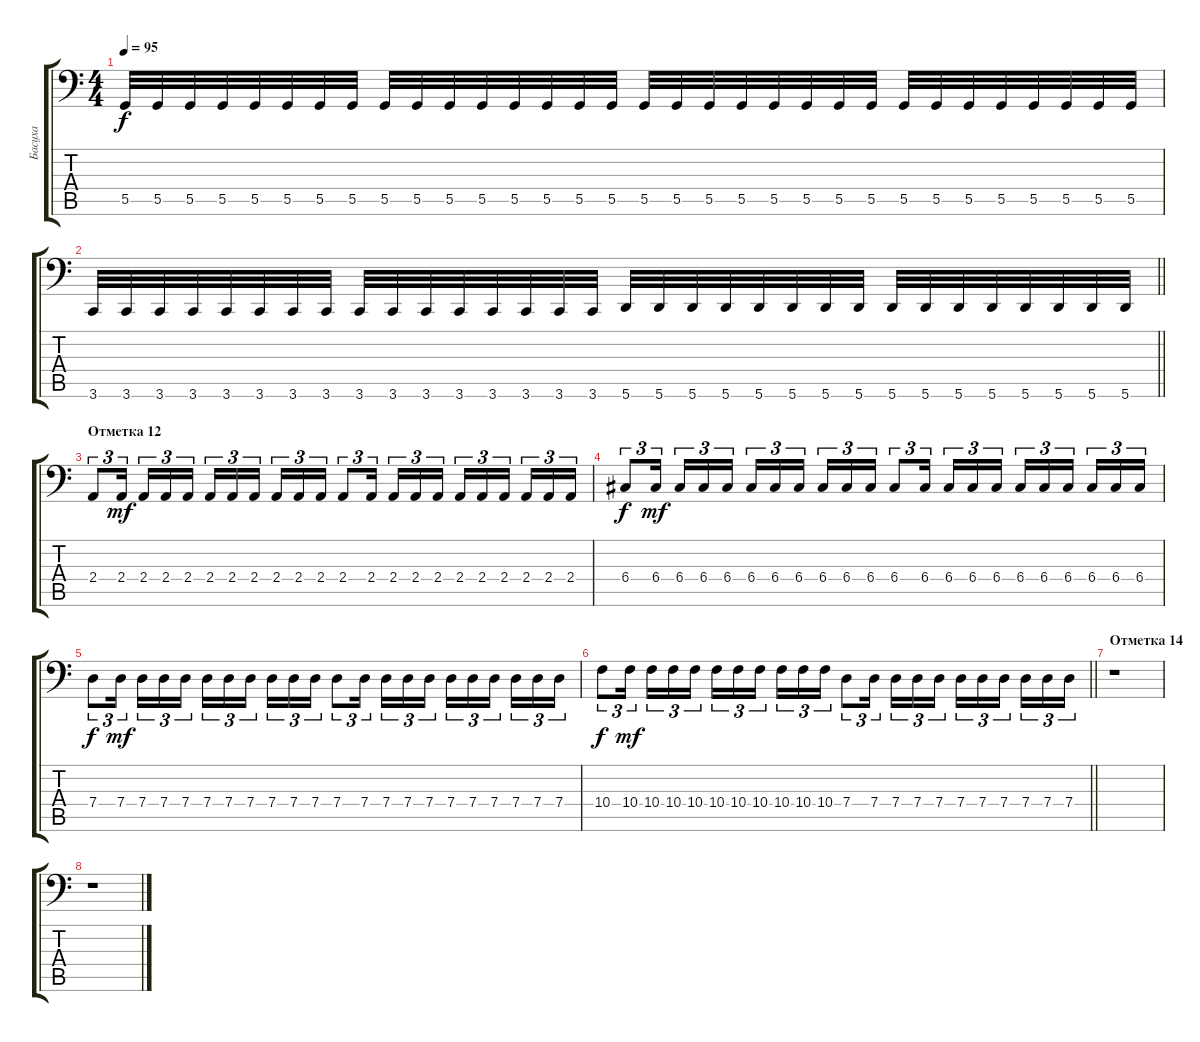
\track ("Басуха" "Басуха") {instrument electricbassfinger}
\staff {score tabs}
\tuning (Bb2 F2 C2 G1 D1 A0) {hide}
\ts (4 4)
\tempo 95
\clef f4
\ks c
5.5.32{dy f} 5.5.32 5.5.32 5.5.32 5.5.32 5.5.32 5.5.32 5.5.32 5.5.32 5.5.32 5.5.32 5.5.32 5.5.32 5.5.32 5.5.32 5.5.32 5.5.32 5.5.32 5.5.32 5.5.32 5.5.32 5.5.32 5.5.32 5.5.32 5.5.32 5.5.32 5.5.32 5.5.32 5.5.32 5.5.32 5.5.32 5.5.32 |
\barLineRight lightlight
3.6.32 3.6.32 3.6.32 3.6.32 3.6.32 3.6.32 3.6.32 3.6.32 3.6.32 3.6.32 3.6.32 3.6.32 3.6.32 3.6.32 3.6.32 3.6.32 5.6.32 5.6.32 5.6.32 5.6.32 5.6.32 5.6.32 5.6.32 5.6.32 5.6.32 5.6.32 5.6.32 5.6.32 5.6.32 5.6.32 5.6.32 5.6.32 |
\section ("" "Отметка 12")
2.4.8{tu (3 2)} 2.4.16{tu (3 2) dy mf beam splitsecondary} 2.4.16{tu (3 2)} 2.4.16{tu (3 2)} 2.4.16{tu (3 2)} 2.4.16{tu (3 2)} 2.4.16{tu (3 2)} 2.4.16{tu (3 2) beam splitsecondary} 2.4.16{tu (3 2)} 2.4.16{tu (3 2)} 2.4.16{tu (3 2)} 2.4.8{tu (3 2)} 2.4.16{tu (3 2) beam splitsecondary} 2.4.16{tu (3 2)} 2.4.16{tu (3 2)} 2.4.16{tu (3 2)} 2.4.16{tu (3 2)} 2.4.16{tu (3 2)} 2.4.16{tu (3 2) beam splitsecondary} 2.4.16{tu (3 2)} 2.4.16{tu (3 2)} 2.4.16{tu (3 2)} |
6.4.8{tu (3 2) dy f} 6.4.16{tu (3 2) dy mf beam splitsecondary} 6.4.16{tu (3 2)} 6.4.16{tu (3 2)} 6.4.16{tu (3 2)} 6.4.16{tu (3 2)} 6.4.16{tu (3 2)} 6.4.16{tu (3 2) beam splitsecondary} 6.4.16{tu (3 2)} 6.4.16{tu (3 2)} 6.4.16{tu (3 2)} 6.4.8{tu (3 2)} 6.4.16{tu (3 2) beam splitsecondary} 6.4.16{tu (3 2)} 6.4.16{tu (3 2)} 6.4.16{tu (3 2)} 6.4.16{tu (3 2)} 6.4.16{tu (3 2)} 6.4.16{tu (3 2) beam splitsecondary} 6.4.16{tu (3 2)} 6.4.16{tu (3 2)} 6.4.16{tu (3 2)} |
7.4.8{tu (3 2) dy f} 7.4.16{tu (3 2) dy mf beam splitsecondary} 7.4.16{tu (3 2)} 7.4.16{tu (3 2)} 7.4.16{tu (3 2)} 7.4.16{tu (3 2)} 7.4.16{tu (3 2)} 7.4.16{tu (3 2) beam splitsecondary} 7.4.16{tu (3 2)} 7.4.16{tu (3 2)} 7.4.16{tu (3 2)} 7.4.8{tu (3 2)} 7.4.16{tu (3 2) beam splitsecondary} 7.4.16{tu (3 2)} 7.4.16{tu (3 2)} 7.4.16{tu (3 2)} 7.4.16{tu (3 2)} 7.4.16{tu (3 2)} 7.4.16{tu (3 2) beam splitsecondary} 7.4.16{tu (3 2)} 7.4.16{tu (3 2)} 7.4.16{tu (3 2)} |
\barLineRight lightlight
10.4.8{tu (3 2) dy f} 10.4.16{tu (3 2) dy mf beam splitsecondary} 10.4.16{tu (3 2)} 10.4.16{tu (3 2)} 10.4.16{tu (3 2)} 10.4.16{tu (3 2)} 10.4.16{tu (3 2)} 10.4.16{tu (3 2) beam splitsecondary} 10.4.16{tu (3 2)} 10.4.16{tu (3 2)} 10.4.16{tu (3 2)} 7.4.8{tu (3 2)} 7.4.16{tu (3 2) beam splitsecondary} 7.4.16{tu (3 2)} 7.4.16{tu (3 2)} 7.4.16{tu (3 2)} 7.4.16{tu (3 2)} 7.4.16{tu (3 2)} 7.4.16{tu (3 2) beam splitsecondary} 7.4.16{tu (3 2)} 7.4.16{tu (3 2)} 7.4.16{tu (3 2)} |
\section ("" "Отметка 14")
r.1 |
r.1
